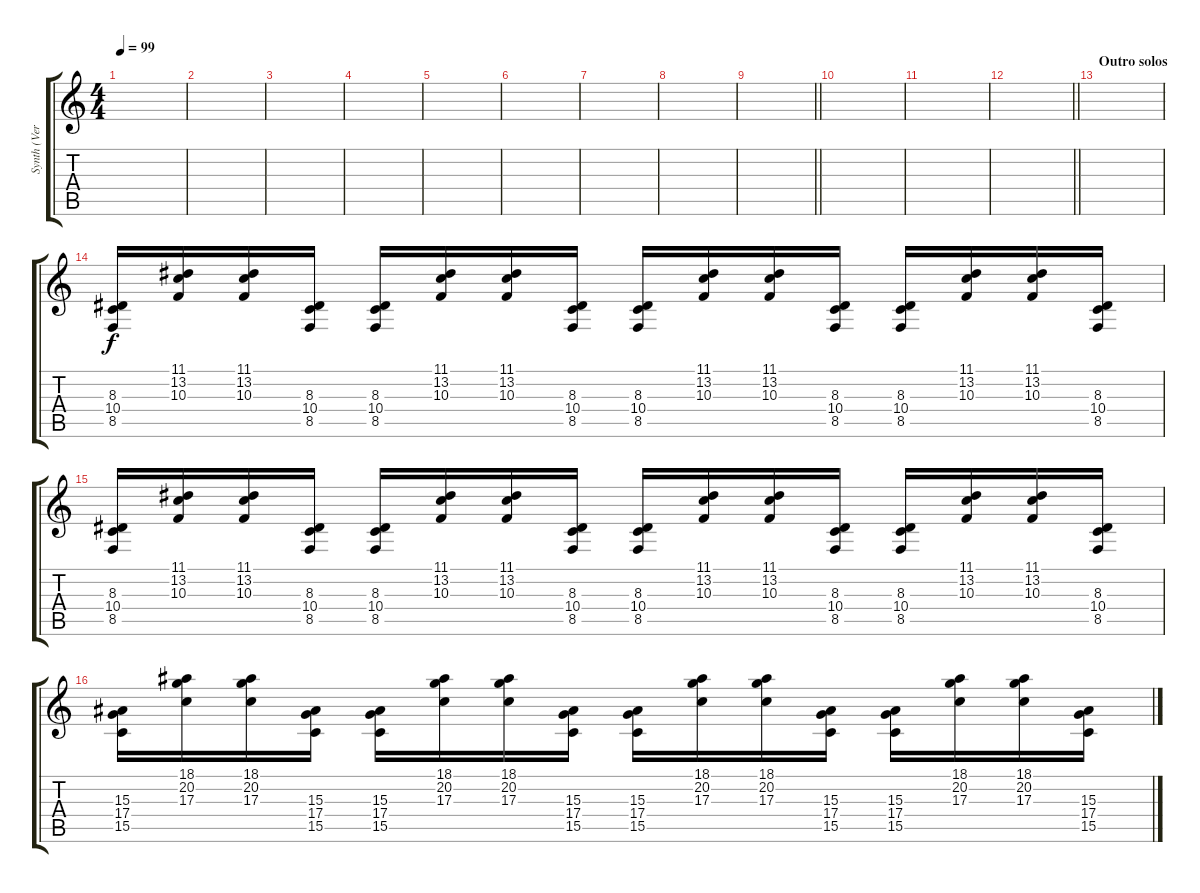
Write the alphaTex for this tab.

\track ("Synth (Verses only)" "Synth (Ver") {instrument clavinet}
\staff {score tabs}
\tuning (E4 B3 G3 D3 A2 E2) {hide}
\ts (4 4)
\tempo 99
\clef g2
\ks c
|
|
|
|
|
|
|
|
\barLineRight lightlight
|
|
|
\barLineRight lightlight
|
\section ("" "Outro solos")
|
(8.3 10.4 8.5).16 (11.1 13.2 10.3).16 (11.1 13.2 10.3).16 (8.3 10.4 8.5).16 (8.3 10.4 8.5).16 (11.1 13.2 10.3).16 (11.1 13.2 10.3).16 (8.3 10.4 8.5).16 (8.3 10.4 8.5).16 (11.1 13.2 10.3).16 (11.1 13.2 10.3).16 (8.3 10.4 8.5).16 (8.3 10.4 8.5).16 (11.1 13.2 10.3).16 (11.1 13.2 10.3).16 (8.3 10.4 8.5).16 |
(8.3 10.4 8.5).16 (11.1 13.2 10.3).16 (11.1 13.2 10.3).16 (8.3 10.4 8.5).16 (8.3 10.4 8.5).16 (11.1 13.2 10.3).16 (11.1 13.2 10.3).16 (8.3 10.4 8.5).16 (8.3 10.4 8.5).16 (11.1 13.2 10.3).16 (11.1 13.2 10.3).16 (8.3 10.4 8.5).16 (8.3 10.4 8.5).16 (11.1 13.2 10.3).16 (11.1 13.2 10.3).16 (8.3 10.4 8.5).16 |
(15.3 17.4 15.5).16 (18.1 20.2 17.3).16 (18.1 20.2 17.3).16 (15.3 17.4 15.5).16 (15.3 17.4 15.5).16 (18.1 20.2 17.3).16 (18.1 20.2 17.3).16 (15.3 17.4 15.5).16 (15.3 17.4 15.5).16 (18.1 20.2 17.3).16 (18.1 20.2 17.3).16 (15.3 17.4 15.5).16 (15.3 17.4 15.5).16 (18.1 20.2 17.3).16 (18.1 20.2 17.3).16 (15.3 17.4 15.5).16
